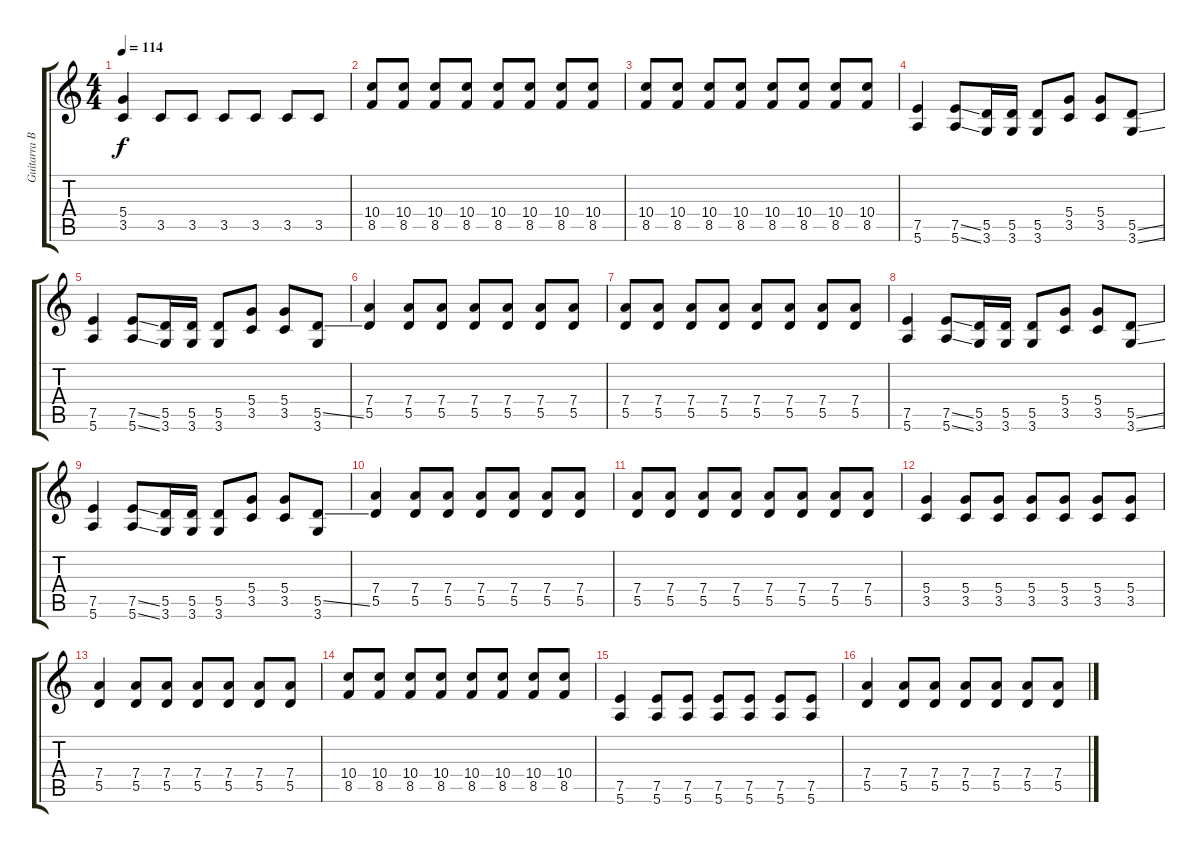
\track ("Guitarra Base" "Guitarra B") {instrument overdrivenguitar}
\staff {score tabs}
\tuning (E4 B3 G3 D3 A2 E2) {hide}
\ts (4 4)
\tempo 114
\clef g2
\ks c
(5.4 3.5).4{dy f} 3.5.8 3.5.8 3.5.8 3.5.8 3.5.8 3.5.8 |
(10.4 8.5).8 (10.4 8.5).8 (10.4 8.5).8 (10.4 8.5).8 (10.4 8.5).8 (10.4 8.5).8 (10.4 8.5).8 (10.4 8.5).8 |
(10.4 8.5).8 (10.4 8.5).8 (10.4 8.5).8 (10.4 8.5).8 (10.4 8.5).8 (10.4 8.5).8 (10.4 8.5).8 (10.4 8.5).8 |
(7.5 5.6).4 (7.5{ss} 5.6{ss}).8 (5.5 3.6).16 (5.5 3.6).16 (5.5 3.6).8 (5.4 3.5).8 (5.4 3.5).8 (5.5{ss} 3.6{ss}).8 |
(7.5 5.6).4 (7.5{ss} 5.6{ss}).8 (5.5 3.6).16 (5.5 3.6).16 (5.5 3.6).8 (5.4 3.5).8 (5.4 3.5).8 (5.5{ss} 3.6).8 |
(7.4 5.5).4 (7.4 5.5).8 (7.4 5.5).8 (7.4 5.5).8 (7.4 5.5).8 (7.4 5.5).8 (7.4 5.5).8 |
(7.4 5.5).8 (7.4 5.5).8 (7.4 5.5).8 (7.4 5.5).8 (7.4 5.5).8 (7.4 5.5).8 (7.4 5.5).8 (7.4 5.5).8 |
(7.5 5.6).4 (7.5{ss} 5.6{ss}).8 (5.5 3.6).16 (5.5 3.6).16 (5.5 3.6).8 (5.4 3.5).8 (5.4 3.5).8 (5.5{ss} 3.6{ss}).8 |
(7.5 5.6).4 (7.5{ss} 5.6{ss}).8 (5.5 3.6).16 (5.5 3.6).16 (5.5 3.6).8 (5.4 3.5).8 (5.4 3.5).8 (5.5{ss} 3.6).8 |
(7.4 5.5).4 (7.4 5.5).8 (7.4 5.5).8 (7.4 5.5).8 (7.4 5.5).8 (7.4 5.5).8 (7.4 5.5).8 |
(7.4 5.5).8 (7.4 5.5).8 (7.4 5.5).8 (7.4 5.5).8 (7.4 5.5).8 (7.4 5.5).8 (7.4 5.5).8 (7.4 5.5).8 |
(5.4 3.5).4 (5.4 3.5).8 (5.4 3.5).8 (5.4 3.5).8 (5.4 3.5).8 (5.4 3.5).8 (5.4 3.5).8 |
(7.4 5.5).4 (7.4 5.5).8 (7.4 5.5).8 (7.4 5.5).8 (7.4 5.5).8 (7.4 5.5).8 (7.4 5.5).8 |
(10.4 8.5).8 (10.4 8.5).8 (10.4 8.5).8 (10.4 8.5).8 (10.4 8.5).8 (10.4 8.5).8 (10.4 8.5).8 (10.4 8.5).8 |
(7.5 5.6).4 (7.5 5.6).8 (7.5 5.6).8 (7.5 5.6).8 (7.5 5.6).8 (7.5 5.6).8 (7.5 5.6).8 |
(7.4 5.5).4 (7.4 5.5).8 (7.4 5.5).8 (7.4 5.5).8 (7.4 5.5).8 (7.4 5.5).8 (7.4 5.5).8
